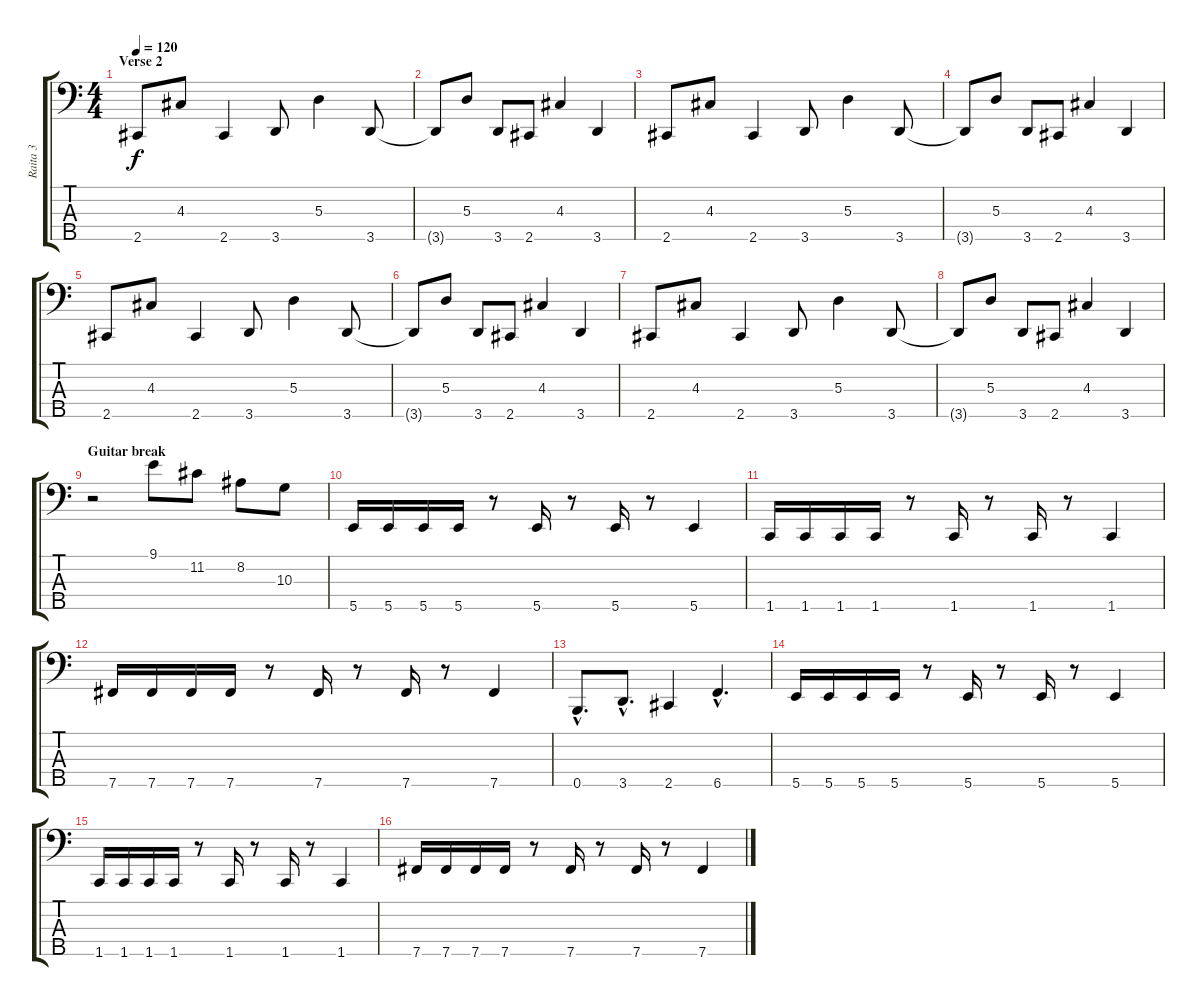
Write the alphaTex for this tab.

\track ("Raita 3" "Raita 3") {instrument electricbasspick}
\staff {score tabs}
\tuning (G2 D2 A1 E1 B0) {hide}
\ts (4 4)
\section ("" "Verse 2")
\tempo 120
\clef f4
\ks c
2.5.8{dy f} 4.3.8 2.5.4 3.5.8 5.3.4 3.5.8 |
3.5{t}.8 5.3.8 3.5.8 2.5.8 4.3.4 3.5.4 |
2.5.8 4.3.8 2.5.4 3.5.8 5.3.4 3.5.8 |
3.5{t}.8 5.3.8 3.5.8 2.5.8 4.3.4 3.5.4 |
2.5.8 4.3.8 2.5.4 3.5.8 5.3.4 3.5.8 |
3.5{t}.8 5.3.8 3.5.8 2.5.8 4.3.4 3.5.4 |
2.5.8 4.3.8 2.5.4 3.5.8 5.3.4 3.5.8 |
3.5{t}.8 5.3.8 3.5.8 2.5.8 4.3.4 3.5.4 |
\section ("" "Guitar break")
r.2 9.1.8 11.2.8 8.2.8 10.3.8 |
5.5.16 5.5.16 5.5.16 5.5.16 r.8 5.5.16 r.8 5.5.16 r.8 5.5.4 |
1.5.16 1.5.16 1.5.16 1.5.16 r.8 1.5.16 r.8 1.5.16 r.8 1.5.4 |
7.5.16 7.5.16 7.5.16 7.5.16 r.8 7.5.16 r.8 7.5.16 r.8 7.5.4 |
0.5{hac}.8{d} 3.5{hac}.8{d} 2.5.4 6.5{hac}.4{d} |
5.5.16 5.5.16 5.5.16 5.5.16 r.8 5.5.16 r.8 5.5.16 r.8 5.5.4 |
1.5.16 1.5.16 1.5.16 1.5.16 r.8 1.5.16 r.8 1.5.16 r.8 1.5.4 |
7.5.16 7.5.16 7.5.16 7.5.16 r.8 7.5.16 r.8 7.5.16 r.8 7.5.4
